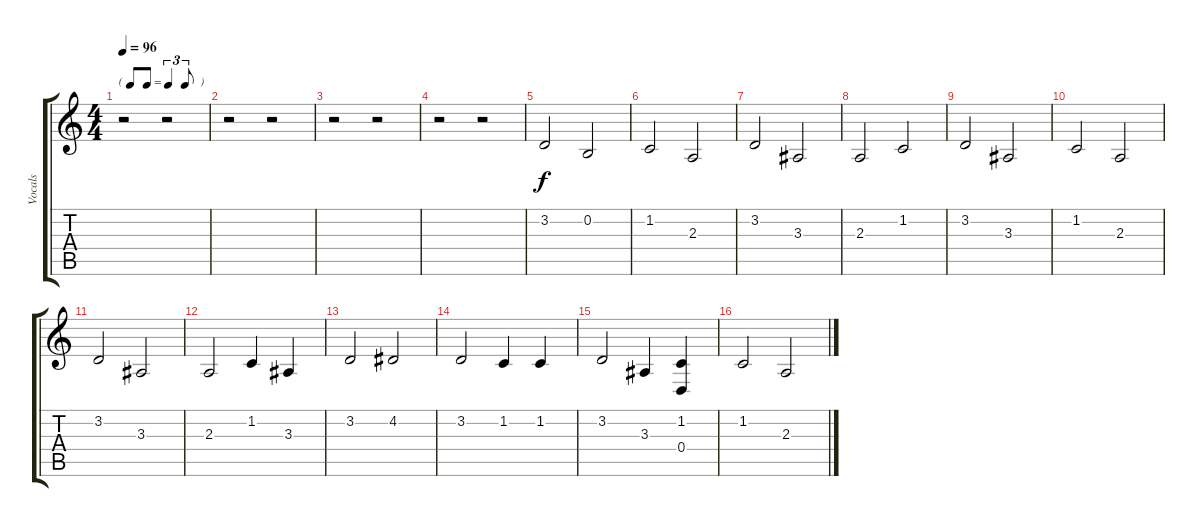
\track ("Vocals" "Vocals") {instrument voiceoohs}
\staff {score tabs}
\tuning (E4 B3 G3 D3 A2 E2) {hide}
\ts (4 4)
\tf triplet8th
\tempo 96
\clef g2
\ks c
r.2{dy f} r.2 |
r.2 r.2 |
r.2 r.2 |
r.2 r.2 |
3.2.2 0.2.2 |
1.2.2 2.3.2 |
3.2.2 3.3.2 |
2.3.2 1.2.2 |
3.2.2 3.3.2 |
1.2.2 2.3.2 |
3.2.2 3.3.2 |
2.3.2 1.2.4 3.3.4 |
3.2.2 4.2.2 |
3.2.2 1.2.4 1.2.4 |
3.2.2 3.3.4 (1.2 0.4).4 |
1.2.2 2.3.2
